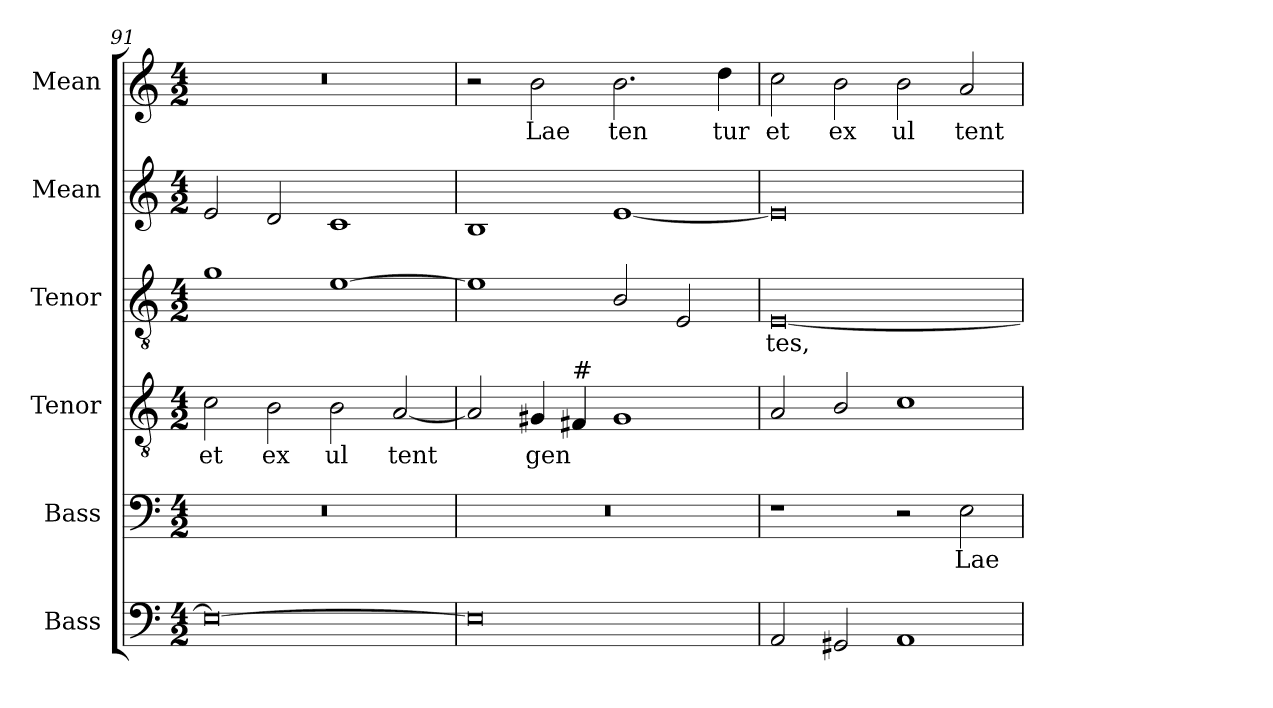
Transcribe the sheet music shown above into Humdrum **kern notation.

**kern	**kern	**text	**kern	**text	**kern	**text	**kern	**kern	**text
*part6	*part5	*part5	*part4	*part4	*part3	*part3	*part2	*part1	*part1
*staff6	*staff5	*staff5	*staff4	*staff4	*staff3	*staff3	*staff2	*staff1	*staff1
*I"Bass	*I"Bass	*	*I"Tenor	*	*I"Tenor	*	*I"Mean	*I"Mean	*
*I'B.	*I'B.	*	*I'T.	*	*I'T.	*	*I'M.	*I'M.	*
*clefF4	*clefF4	*	*clefGv2	*	*clefGv2	*	*clefG2	*clefG2	*
*	*	*	*ITrd7c12	*	*ITrd7c12	*	*	*	*
*k[]	*k[]	*	*k[]	*	*k[]	*	*k[]	*k[]	*
*a:	*a:	*	*a:	*	*a:	*	*a:	*a:	*
*M4/2	*M4/2	*	*M4/2	*	*M4/2	*	*M4/2	*M4/2	*
=91	=91	=91	=91	=91	=91	=91	=91	=91	=91
!	!LO:N:vis=1	!	!	!	!	!	!	!	!
!	!	!	!	!LO:LY:b:color=#000000	!	!	!	!LO:N:vis=1	!
0Ei_>	0r	.	2Ci\	et	1Gi	.	2ei/	0r	.
!	!	!	!	!LO:LY:b:color=#000000	!	!	!	!	!
.	.	.	2BBi\	ex	.	.	2di/	.	.
!	!	!	!	!LO:LY:b:color=#000000	!	!	!	!	!
.	.	.	2BBi\	ul	[>1Ei	.	1ci	.	.
!	!	!	!	!LO:LY:b:color=#000000	!	!	!	!	!
.	.	.	[<2AAi/	tent	.	.	.	.	.
=92	=92	=92	=92	=92	=92	=92	=92	=92	=92
!	!LO:N:vis=1	!	!	!	!	!	!	!	!
0Ei]	0r	.	2AAi/]	.	1Ei]	.	1Bi	2r	.
!	!	!	!	!LO:LY:b:color=#000000	!	!	!	!	!
!	!	!	!	!	!	!	!	!	!LO:LY:b:color=#000000
.	.	.	4GG#Xi/	gen	.	.	.	2bi\	Lae
!	!	!	!LO:TX:a:t=#	!	!	!	!	!	!
.	.	.	4FF#i/	.	.	.	.	.	.
!	!	!	!	!	!	!	!	!	!LO:LY:b:color=#000000
.	.	.	1GG#i	.	2BBi/	.	[<1ei	2.bi\	ten
.	.	.	.	.	2EEi/	.	.	.	.
!	!	!	!	!	!	!	!	!	!LO:LY:b:color=#000000
.	.	.	.	.	.	.	.	4ddi\	tur
=93	=93	=93	=93	=93	=93	=93	=93	=93	=93
!	!	!	!	!	!	!LO:LY:b:color=#000000	!	!	!
!	!	!	!	!	!	!	!	!	!LO:LY:b:color=#000000
2AAi/	1r	.	2AAi/	.	[<0EEi	tes,	0ei]	2cci\	et
!	!	!	!	!	!	!	!	!	!LO:LY:b:color=#000000
2GG#Xi/	.	.	2BBi/	.	.	.	.	2bi\	ex
!	!	!	!	!	!	!	!	!	!LO:LY:b:color=#000000
1AAi	2r	.	1Ci	.	.	.	.	2bi\	ul
!	!	!LO:LY:b:color=#000000	!	!	!	!	!	!	!
!	!	!	!	!	!	!	!	!	!LO:LY:b:color=#000000
.	2Ei\	Lae	.	.	.	.	.	2ai/	tent
=	=	=	=	=	=	=	=	=	=
*-	*-	*-	*-	*-	*-	*-	*-	*-	*-
